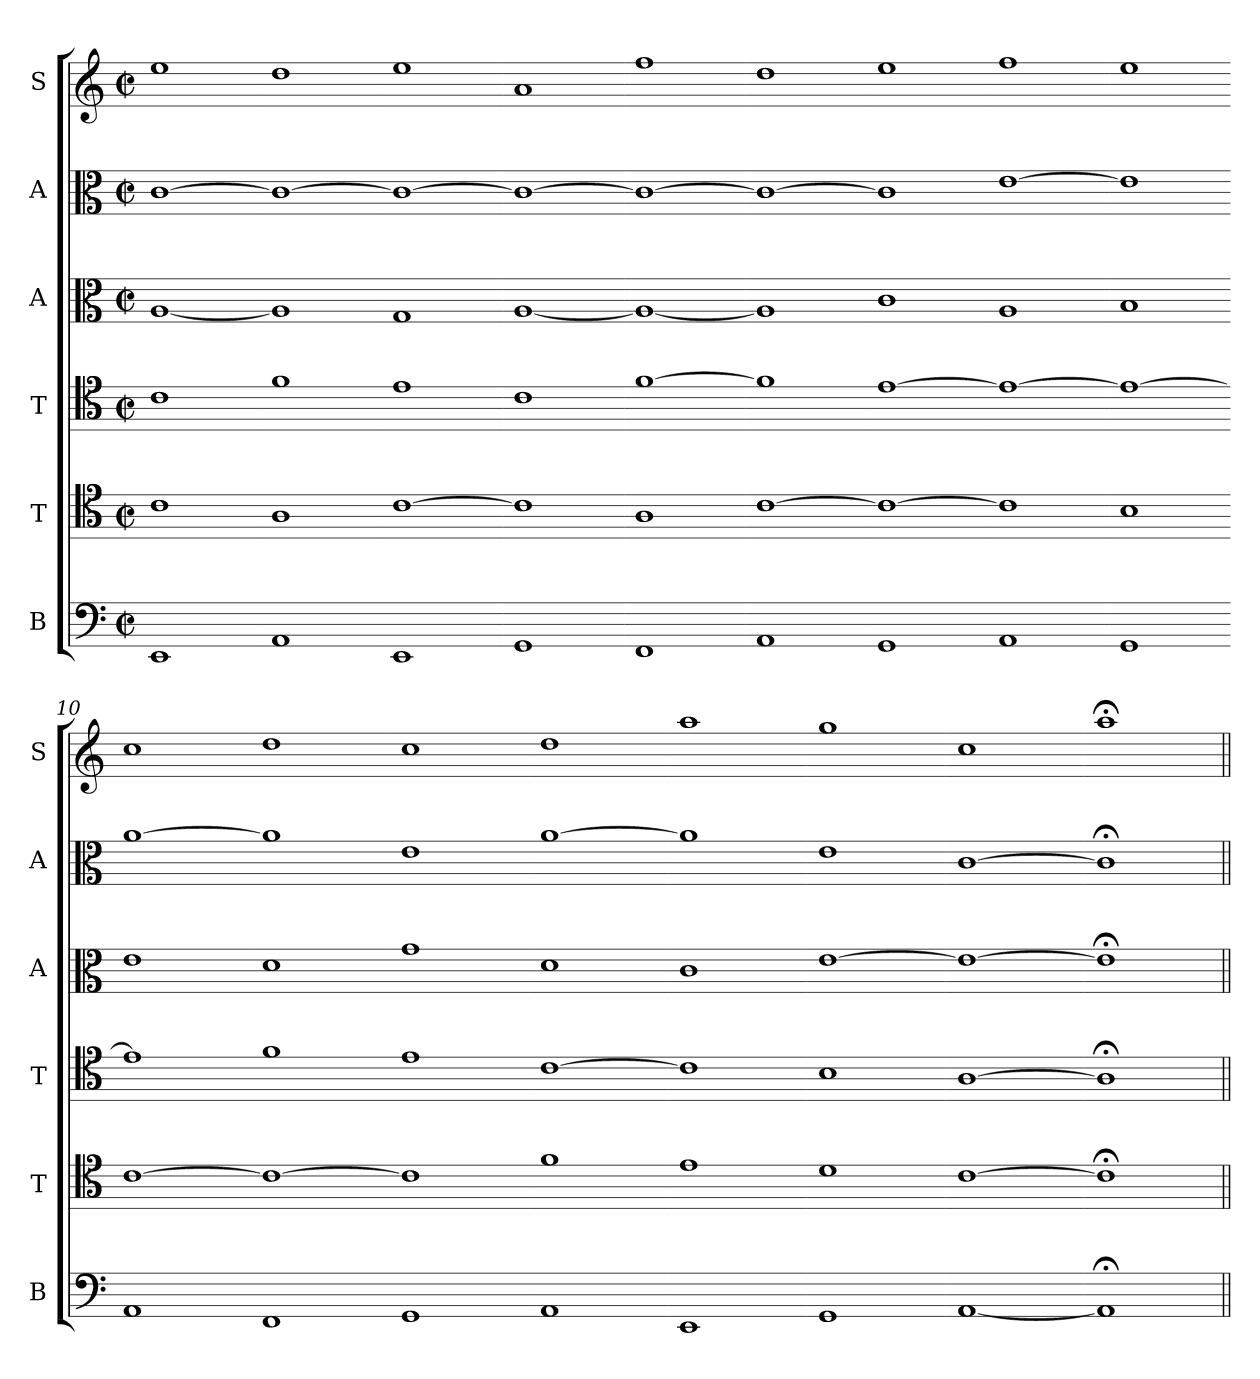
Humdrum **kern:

**kern	**kern	**kern	**kern	**kern	**kern
*part6	*part5	*part4	*part3	*part2	*part1
*staff6	*staff5	*staff4	*staff3	*staff2	*staff1
*I"B	*I"T	*I"T	*I"A	*I"A	*I"S
*I'B	*I'T	*I'T	*I'A	*I'A	*I'S
*clefF4	*clefC4	*clefC4	*clefC3	*clefC3	*clefG2
*k[]	*k[]	*k[]	*k[]	*k[]	*k[]
*M2/2	*M2/2	*M2/2	*M2/2	*M2/2	*M2/2
*met(c|)	*met(c|)	*met(c|)	*met(c|)	*met(c|)	*met(c|)
*MM208	*MM208	*MM208	*MM208	*MM208	*MM208
=1	=1	=1	=1	=1	=1
1EE	1c	1c	[1A	[1c	1ee
=2-	=2-	=2-	=2-	=2-	=2-
1AA	1A	1f	1A]	1c_	1dd
=3-	=3-	=3-	=3-	=3-	=3-
1EE	[1c	1e	1G	1c_	1ee
=4-	=4-	=4-	=4-	=4-	=4-
1GG	1c]	1c	[1A	1c_	1a
=5-	=5-	=5-	=5-	=5-	=5-
1FF	1A	[1f	1A_	1c_	1ff
=6-	=6-	=6-	=6-	=6-	=6-
1AA	[1c	1f]	1A]	1c_	1dd
=7-	=7-	=7-	=7-	=7-	=7-
1GG	1c_	[1e	1c	1c]	1ee
=8-	=8-	=8-	=8-	=8-	=8-
1AA	1c]	1e_	1A	[1e	1ff
=9-	=9-	=9-	=9-	=9-	=9-
1GG	1B	1e_	1B	1e]	1ee
=10-	=10-	=10-	=10-	=10-	=10-
1AA	[1c	1e]	1e	[1a	1cc
=11-	=11-	=11-	=11-	=11-	=11-
1FF	1c_	1f	1d	1a]	1dd
=12-	=12-	=12-	=12-	=12-	=12-
1GG	1c]	1e	1g	1e	1cc
=13-	=13-	=13-	=13-	=13-	=13-
1AA	1f	[1c	1d	[1a	1dd
=14-	=14-	=14-	=14-	=14-	=14-
1EE	1e	1c]	1c	1a]	1aa
=15-	=15-	=15-	=15-	=15-	=15-
1GG	1d	1B	[1e	1e	1gg
=16-	=16-	=16-	=16-	=16-	=16-
[1AA	[1c	[1A	1e_	[1c	1cc
=17-	=17-	=17-	=17-	=17-	=17-
1AA;<]	1c;<]	1A;<]	1e;<]	1c;]	1aa;<
=||	=||	=||	=||	=||	=||
*-	*-	*-	*-	*-	*-
